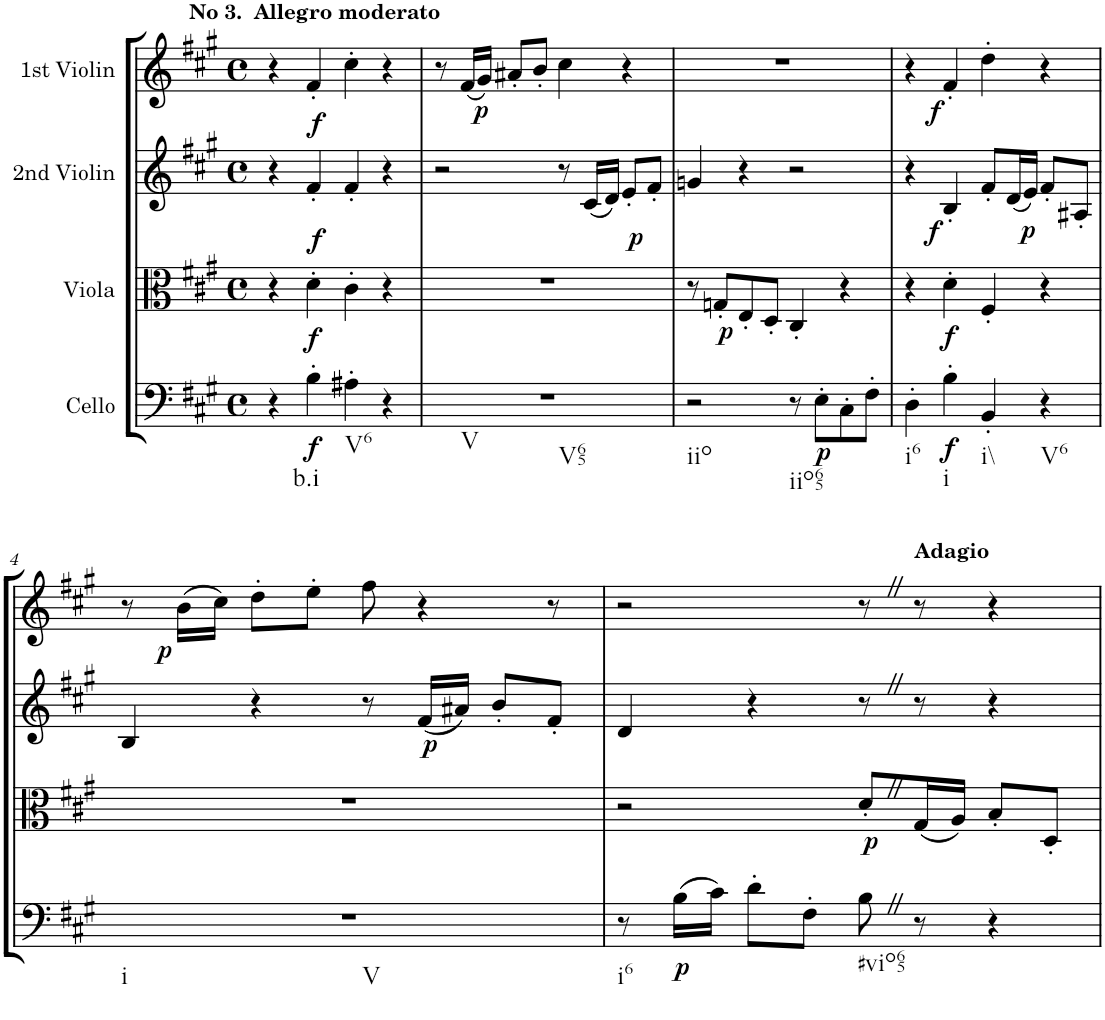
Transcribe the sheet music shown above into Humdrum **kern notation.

**kern	**dynam	**kern	**dynam	**kern	**dynam	**kern	**dynam
*part4	*part4	*part3	*part3	*part2	*part2	*part1	*part1
*staff4	*staff4	*staff3	*staff3	*staff2	*staff2	*staff1	*staff1
*I"Cello	*	*I"Viola	*	*I"2nd Violin	*	*I"1st Violin	*
*	*	*I'Vla	*	*I'Vln	*	*I'Vln	*
*clefF4	*	*clefC3	*	*clefG2	*	*clefG2	*
*k[f#c#g#]	*	*k[f#c#g#]	*	*k[f#c#g#]	*	*k[f#c#g#]	*
*f#:	*	*f#:	*	*f#:	*	*f#:	*
*M4/4	*	*M4/4	*	*M4/4	*	*M4/4	*
*met(c)	*	*met(c)	*	*met(c)	*	*met(c)	*
=	=	=	=	=	=	=	=
!	!	!	!	!	!	!LO:TX:a:B:t=No 3.  Allegro moderato	!
4r	.	4r	.	4r	.	4r	.
!LO:TX:b:t=b.i	!	!	!	!	!	!	!
!	!LO:DY:b	!	!LO:DY:b	!	!	!	!
!	!	!	!LO:DY:n=1:a	!	!LO:DY:a	!	!
4B'\	f	4d'\	f f	4f#'/	f	4f#'/	.
!LO:TX:b:t=V6	!	!	!	!	!	!	!
4A#X'\	.	4c#'\	.	4f#'/	.	4cc#'\	.
4r	.	4r	.	4r	.	4r	.
=1	=1	=1	=1	=1	=1	=1	=1
!LO:TX:b:t=V	!	!	!	!	!	!	!
!LO:TX:b:t=V65	!	!	!	!	!	!	!
!	!	!	!LO:DY:a	!	!LO:DY:a	!	!
1r	.	1r	p	2r	p	8r	.
.	.	.	.	.	.	(16f#/LL	.
.	.	.	.	.	.	16g#/JJ)	.
.	.	.	.	.	.	8a#X'/L	.
.	.	.	.	.	.	8b'/J	.
.	.	.	.	8r	.	4cc#\	.
.	.	.	.	(16c#/LL	.	.	.
.	.	.	.	16d/JJ)	.	.	.
.	.	.	.	8e'/L	.	4r	.
.	.	.	.	8f#'/J	.	.	.
=2	=2	=2	=2	=2	=2	=2	=2
!LO:TX:b:t=iio	!	!	!	!	!	!	!
2r	.	8r	.	4gn/	.	1r	.
!	!	!	!LO:DY:b	!	!	!	!
.	.	8Gn'/L	p	.	.	.	.
.	.	8E'/	.	4r	.	.	.
.	.	8D'/J	.	.	.	.	.
!LO:TX:b:t=iio65	!	!	!	!	!	!	!
8r	.	4C#'/	.	2r	.	.	.
!	!LO:DY:b	!	!	!	!	!	!
8E'\L	p	.	.	.	.	.	.
8C#'\	.	4r	.	.	.	.	.
8F#'\J	.	.	.	.	.	.	.
=3	=3	=3	=3	=3	=3	=3	=3
!LO:TX:b:t=i6	!	!	!	!	!	!	!
4D'\	.	4r	.	4r	.	4r	.
!LO:TX:b:t=i	!	!	!	!	!	!	!
!	!LO:DY:b	!	!LO:DY:b	!	!	!	!
!	!	!	!LO:DY:n=1:a	!	!	!	!LO:DY:b
4B'\	f	4d'\	f f	4B'/	.	4f#'/	f
!LO:TX:b:t=i\\	!	!	!	!	!	!	!
!	!	!	!LO:DY:n=2:a	!	!	!	!
4BB'/	.	4F#'/	p	8f#'/L	.	4dd'\	.
.	.	.	.	(16d/L	.	.	.
.	.	.	.	16e/JJ)	.	.	.
!LO:TX:b:t=V6	!	!	!	!	!	!	!
4r	.	4r	.	8f#'/L	.	4r	.
.	.	.	.	8A#X'/J	.	.	.
!!LO:LB:g=z
=4	=4	=4	=4	=4	=4	=4	=4
!LO:TX:b:t=i	!	!	!	!	!	!	!
!LO:TX:b:t=V	!	!	!	!	!	!	!
!	!	!	!	!	!LO:DY:a	!	!
1r	.	1r	.	4B/	p	8r	.
.	.	.	.	.	.	(16b\LL	.
.	.	.	.	.	.	16cc#\JJ)	.
.	.	.	.	4r	.	8dd'\L	.
.	.	.	.	.	.	8ee'\J	.
.	.	.	.	8r	.	8ff#\	.
!	!	!	!	!	!LO:DY:b	!	!
.	.	.	.	(16f#/LL	p	4r	.
.	.	.	.	16a#X/JJ)	.	.	.
.	.	.	.	8b'/L	.	.	.
.	.	.	.	8f#'/J	.	8r	.
=5	=5	=5	=5	=5	=5	=5	=5
!LO:TX:b:t=i6	!	!	!	!	!	!	!
8r	.	2r	.	4d/	.	2r	.
!	!LO:DY:b	!	!	!	!	!	!
(16B\LL	p	.	.	.	.	.	.
16c#\JJ)	.	.	.	.	.	.	.
8d'\L	.	.	.	4r	.	.	.
8F#'\J	.	.	.	.	.	.	.
!LO:TX:b:t=#vio65	!	!	!	!	!	!	!
!	!	!	!LO:DY:b	!	!	!	!
8BZ\	.	8d'Z/L	p	8r	.	8r	.
!	!	!	!	!	!	!LO:TX:a:B:t=Adagio	!
8r	.	(16G#/L	.	8r	.	8r	.
.	.	16A/JJ)	.	.	.	.	.
4r	.	8B'/L	.	4r	.	4r	.
.	.	8D'/J	.	.	.	.	.
=	=	=	=	=	=	=	=
*-	*-	*-	*-	*-	*-	*-	*-
